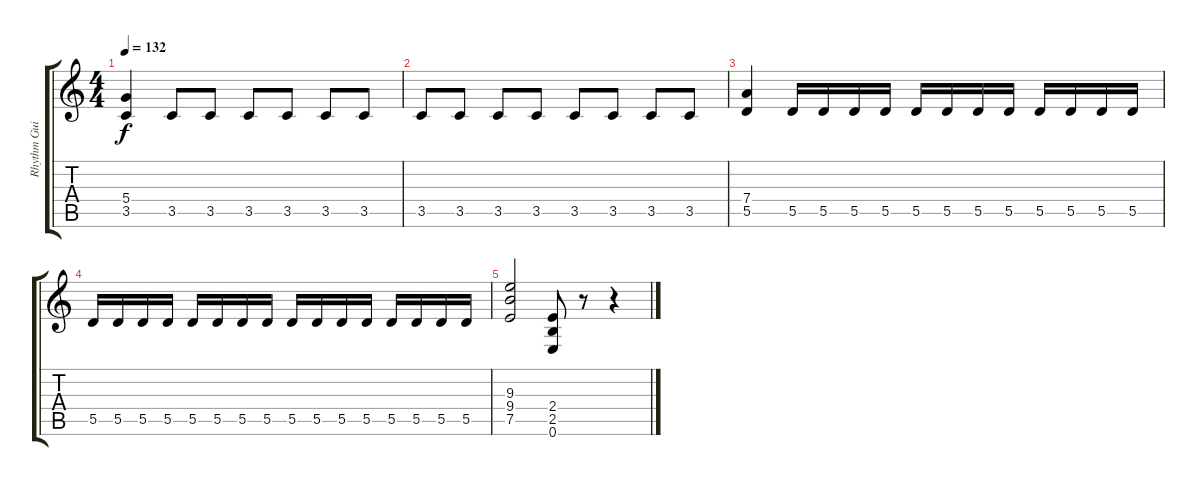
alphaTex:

\track ("Rhythm Guitar(s)" "Rhythm Gui") {instrument overdrivenguitar}
\staff {score tabs}
\tuning (E4 B3 G3 D3 A2 E2) {hide}
\ts (4 4)
\tempo 132
\clef g2
\ks c
(5.4 3.5).4{dy f} 3.5.8 3.5.8 3.5.8 3.5.8 3.5.8 3.5.8 |
3.5.8 3.5.8 3.5.8 3.5.8 3.5.8 3.5.8 3.5.8 3.5.8 |
(7.4 5.5).4 5.5.16 5.5.16 5.5.16 5.5.16 5.5.16 5.5.16 5.5.16 5.5.16 5.5.16 5.5.16 5.5.16 5.5.16 |
5.5.16 5.5.16 5.5.16 5.5.16 5.5.16 5.5.16 5.5.16 5.5.16 5.5.16 5.5.16 5.5.16 5.5.16 5.5.16 5.5.16 5.5.16 5.5.16 |
(9.3 9.4 7.5).2 (2.4 2.5 0.6).8 r.8 r.4
